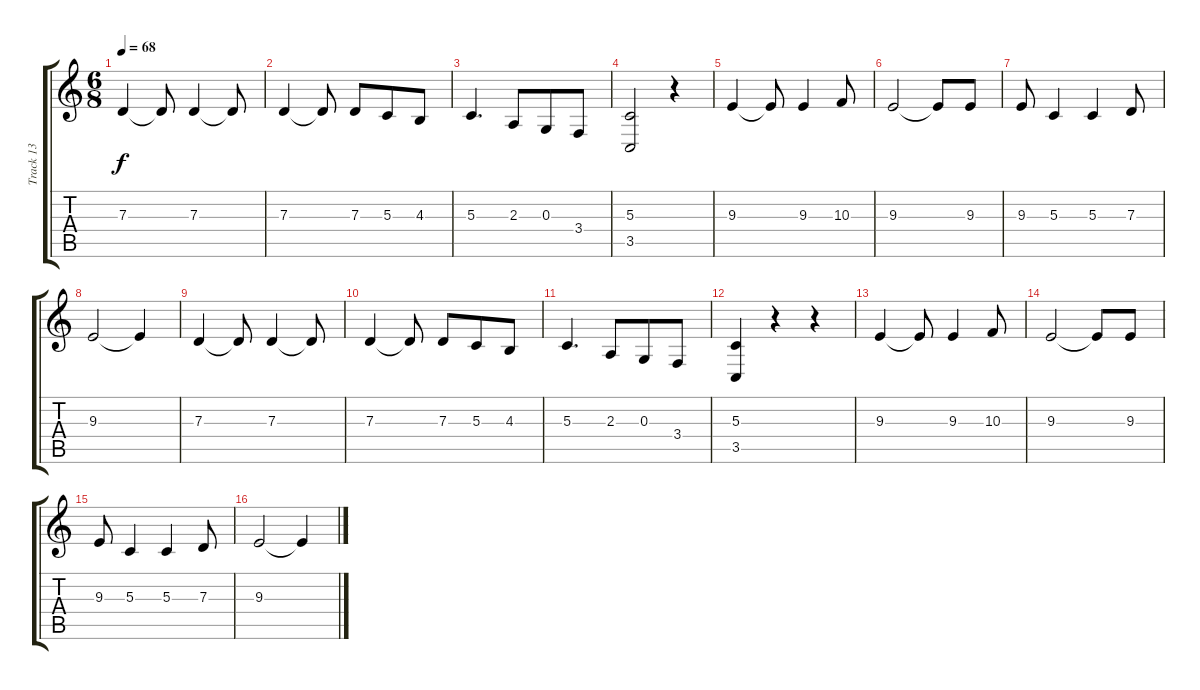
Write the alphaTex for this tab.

\track ("Track 13" "Track 13") {instrument tubularbells}
\staff {score tabs}
\tuning (E4 B3 G3 D3 A2 E2) {hide}
\ts (6 8)
\tempo 68
\clef g2
\ks c
7.3.4{dy f} 7.3{t}.8 7.3.4 7.3{t}.8 |
7.3.4 7.3{t}.8 7.3.8 5.3.8 4.3.8 |
5.3.4{d} 2.3.8 0.3.8 3.4.8 |
(5.3 3.5).2 r.4 |
9.3.4 9.3{t}.8 9.3.4 10.3.8 |
9.3.2 9.3{t}.8 9.3.8 |
9.3.8 5.3.4 5.3.4 7.3.8 |
9.3.2 9.3{t}.4 |
7.3.4 7.3{t}.8 7.3.4 7.3{t}.8 |
7.3.4 7.3{t}.8 7.3.8 5.3.8 4.3.8 |
5.3.4{d} 2.3.8 0.3.8 3.4.8 |
(5.3 3.5).4 r.4 r.4 |
9.3.4 9.3{t}.8 9.3.4 10.3.8 |
9.3.2 9.3{t}.8 9.3.8 |
9.3.8 5.3.4 5.3.4 7.3.8 |
9.3.2 9.3{t}.4
